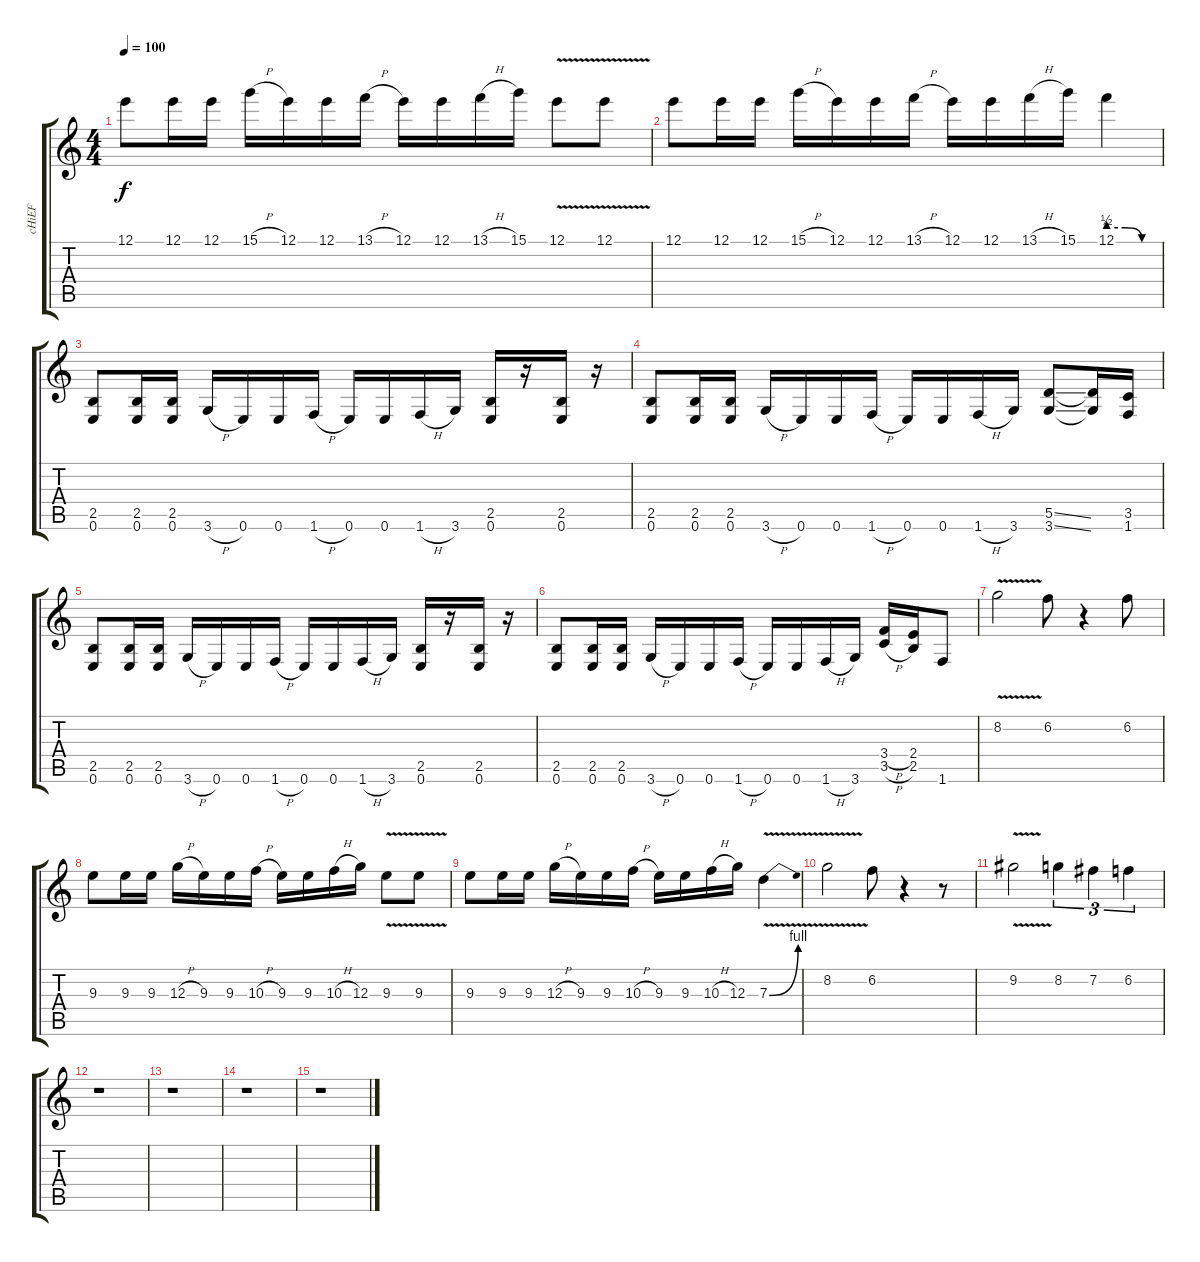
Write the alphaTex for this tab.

\track ("cHiEF" "cHiEF") {instrument overdrivenguitar}
\staff {score tabs}
\tuning (E4 B3 G3 D3 A2 E2) {hide}
\ts (4 4)
\tempo 100
\clef g2
\ks c
12.1.8{dy f} 12.1.16 12.1.16 15.1{h}.16 12.1.16 12.1.16 13.1{h}.16 12.1.16 12.1.16 13.1{h}.16 15.1.16 12.1{v}.8 12.1{v}.8 |
12.1.8 12.1.16 12.1.16 15.1{h}.16 12.1.16 12.1.16 13.1{h}.16 12.1.16 12.1.16 13.1{h}.16 15.1.16 12.1{be (custom 0 2 20 2 40 0 60 0)}.4 |
(2.5 0.6).8 (2.5 0.6).16 (2.5 0.6).16 3.6{h}.16 0.6.16 0.6.16 1.6{h}.16 0.6.16 0.6.16 1.6{h}.16 3.6.16 (2.5 0.6).16 r.16 (2.5 0.6).16 r.16 |
(2.5 0.6).8 (2.5 0.6).16 (2.5 0.6).16 3.6{h}.16 0.6.16 0.6.16 1.6{h}.16 0.6.16 0.6.16 1.6{h}.16 3.6.16 (5.5{ss} 3.6{ss}).8 (5.5{t} 3.6{t}).16 (3.5 1.6).16 |
(2.5 0.6).8 (2.5 0.6).16 (2.5 0.6).16 3.6{h}.16 0.6.16 0.6.16 1.6{h}.16 0.6.16 0.6.16 1.6{h}.16 3.6.16 (2.5 0.6).16 r.16 (2.5 0.6).16 r.16 |
(2.5 0.6).8 (2.5 0.6).16 (2.5 0.6).16 3.6{h}.16 0.6.16 0.6.16 1.6{h}.16 0.6.16 0.6.16 1.6{h}.16 3.6.16 (3.4{h} 3.5{h}).16 (2.4 2.5).16 1.6.8 |
8.2{v}.2 6.2.8 r.4 6.2.8 |
9.3.8 9.3.16 9.3.16 12.3{h}.16 9.3.16 9.3.16 10.3{h}.16 9.3.16 9.3.16 10.3{h}.16 12.3.16 9.3{v}.8 9.3{v}.8 |
9.3.8 9.3.16 9.3.16 12.3{h}.16 9.3.16 9.3.16 10.3{h}.16 9.3.16 9.3.16 10.3{h}.16 12.3.16 7.3{be (bend 0 0 60 4) v}.4 |
8.2{v}.2 6.2.8 r.4 r.8 |
9.2{v}.2 8.2.4{tu (3 2)} 7.2.4{tu (3 2)} 6.2.4{tu (3 2)} |
r.1 |
r.1 |
r.1 |
r.1
